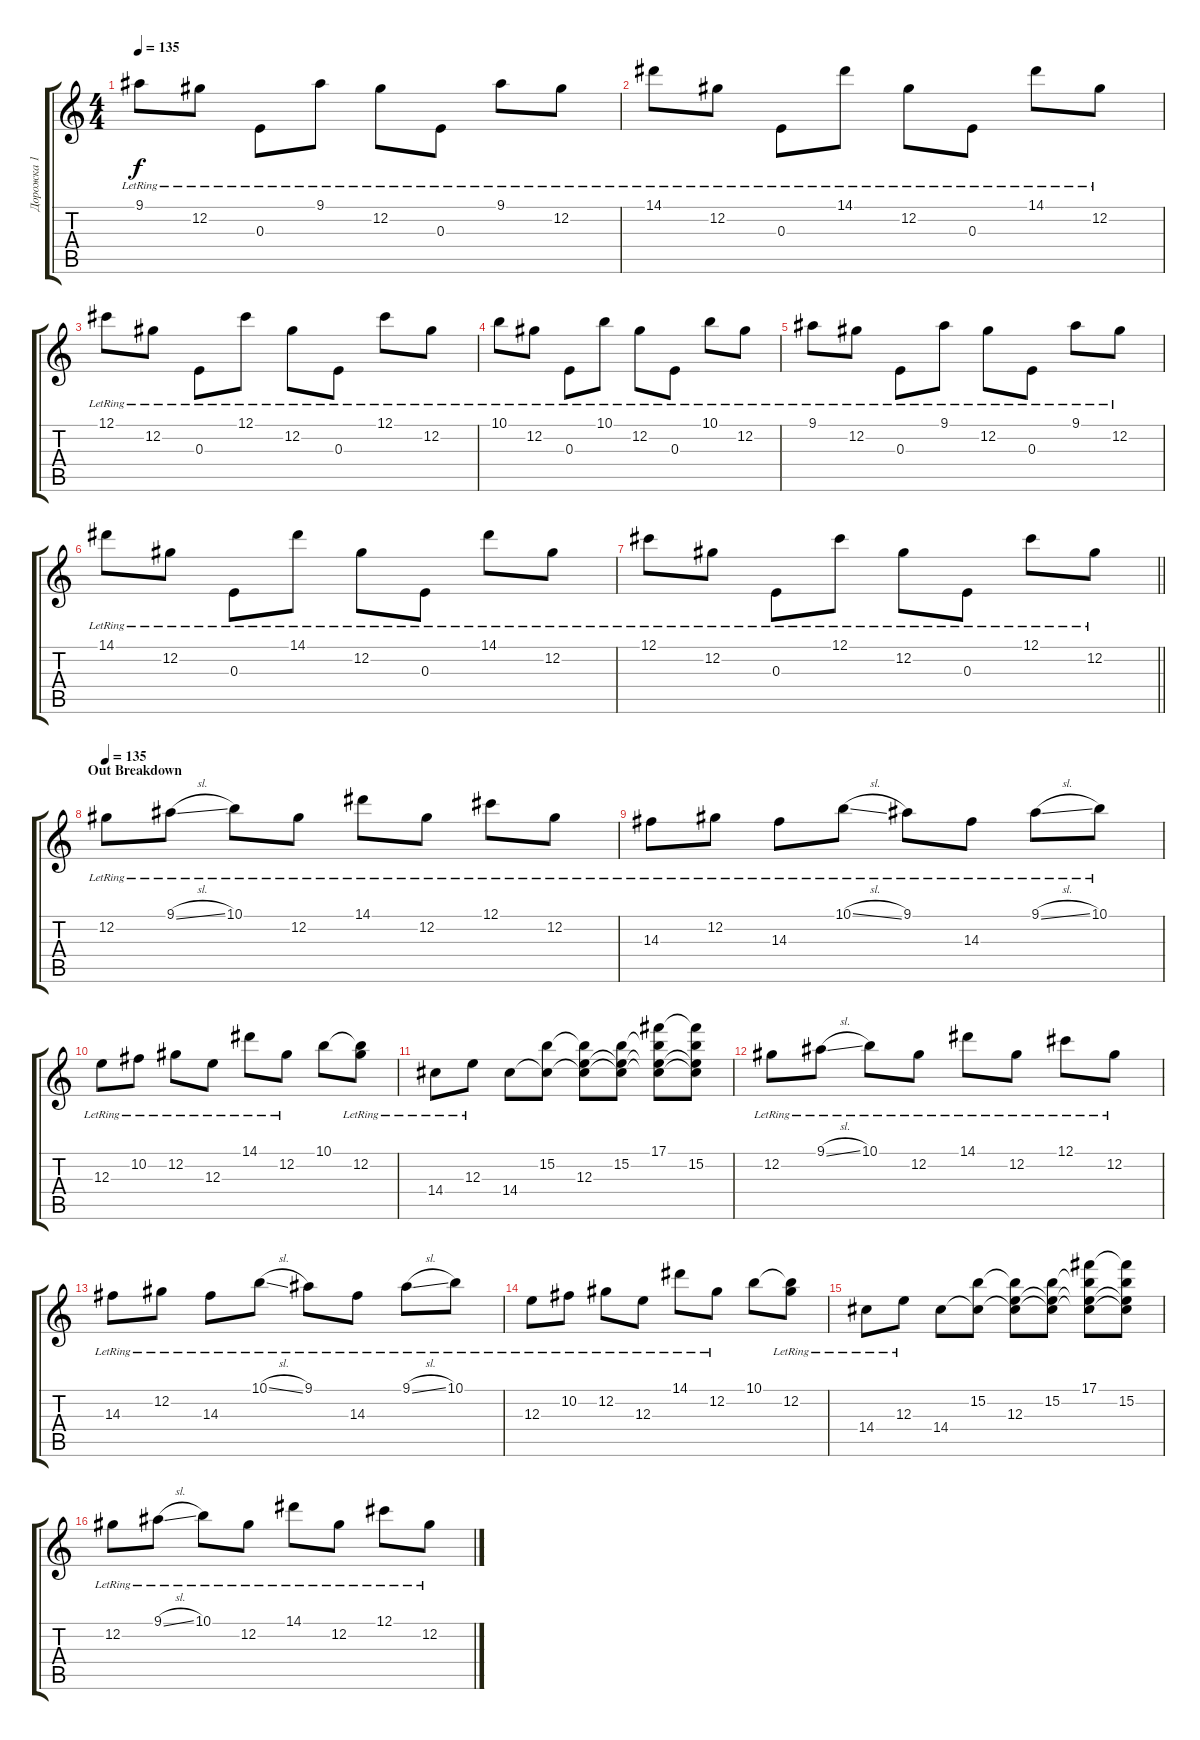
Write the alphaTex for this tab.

\track ("Дорожка 1" "Дорожка 1") {instrument distortionguitar}
\staff {score tabs}
\tuning (Db4 Ab3 E3 B2 Gb2 B1) {hide}
\ts (4 4)
\tempo 135
\clef g2
\ks c
9.1{lr}.8{dy f} 12.2{lr}.8 0.3{lr}.8 9.1{lr}.8 12.2{lr}.8 0.3{lr}.8 9.1{lr}.8 12.2{lr}.8 |
14.1{lr}.8 12.2{lr}.8 0.3{lr}.8 14.1{lr}.8 12.2{lr}.8 0.3{lr}.8 14.1{lr}.8 12.2{lr}.8 |
12.1{lr}.8 12.2{lr}.8 0.3{lr}.8 12.1{lr}.8 12.2{lr}.8 0.3{lr}.8 12.1{lr}.8 12.2{lr}.8 |
10.1{lr}.8 12.2{lr}.8 0.3{lr}.8 10.1{lr}.8 12.2{lr}.8 0.3{lr}.8 10.1{lr}.8 12.2{lr}.8 |
9.1{lr}.8 12.2{lr}.8 0.3{lr}.8 9.1{lr}.8 12.2{lr}.8 0.3{lr}.8 9.1{lr}.8 12.2{lr}.8 |
14.1{lr}.8 12.2{lr}.8 0.3{lr}.8 14.1{lr}.8 12.2{lr}.8 0.3{lr}.8 14.1{lr}.8 12.2{lr}.8 |
\barLineRight lightlight
12.1{lr}.8 12.2{lr}.8 0.3{lr}.8 12.1{lr}.8 12.2{lr}.8 0.3{lr}.8 12.1{lr}.8 12.2{lr}.8 |
\section ("" "Out Breakdown")
\tempo 135
12.2{lr}.8{instrument distortionguitar} 9.1{sl lr}.8 10.1{lr}.8 12.2{lr}.8 14.1{lr}.8 12.2{lr}.8 12.1{lr}.8 12.2{lr}.8 |
14.3{lr}.8 12.2{lr}.8 14.3{lr}.8 10.1{sl lr}.8 9.1{lr}.8 14.3{lr}.8 9.1{sl lr}.8 10.1{lr}.8 |
12.3{lr}.8 10.2{lr}.8 12.2{lr}.8 12.3{lr}.8 14.1{lr}.8 12.2{lr}.8 10.1.8 (10.1{t} 12.2{lr}).8 |
14.4{lr}.8 12.3{lr}.8 14.4.8 (15.2 14.4{t}).8 (15.2{t} 12.3 14.4{t}).8 (15.2 12.3{t} 14.4{t}).8 (17.1 15.2{t} 12.3{t} 14.4{t}).8 (17.1{t} 15.2 12.3{t} 14.4{t}).8 |
12.2{lr}.8 9.1{sl lr}.8 10.1{lr}.8 12.2{lr}.8 14.1{lr}.8 12.2{lr}.8 12.1{lr}.8 12.2{lr}.8 |
14.3{lr}.8 12.2{lr}.8 14.3{lr}.8 10.1{sl lr}.8 9.1{lr}.8 14.3{lr}.8 9.1{sl lr}.8 10.1{lr}.8 |
12.3{lr}.8 10.2{lr}.8 12.2{lr}.8 12.3{lr}.8 14.1{lr}.8 12.2{lr}.8 10.1.8 (10.1{t} 12.2{lr}).8 |
14.4{lr}.8 12.3{lr}.8 14.4.8 (15.2 14.4{t}).8 (15.2{t} 12.3 14.4{t}).8 (15.2 12.3{t} 14.4{t}).8 (17.1 15.2{t} 12.3{t} 14.4{t}).8 (17.1{t} 15.2 12.3{t} 14.4{t}).8 |
12.2{lr}.8 9.1{sl lr}.8 10.1{lr}.8 12.2{lr}.8 14.1{lr}.8 12.2{lr}.8 12.1{lr}.8 12.2{lr}.8
